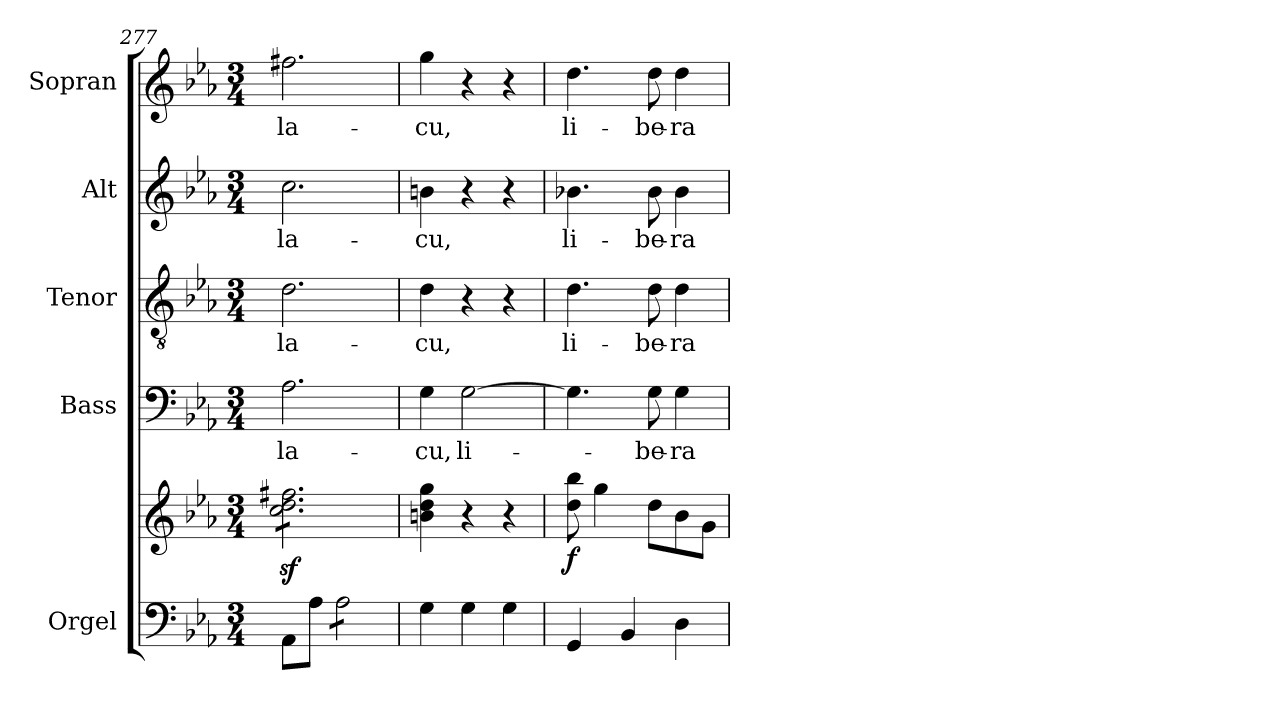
**kern	**kern	**dynam	**kern	**text	**kern	**text	**kern	**text	**kern	**text
*part5	*part5	*part5	*part4	*part4	*part3	*part3	*part2	*part2	*part1	*part1
*staff6	*staff5	*staff5/6	*staff4	*staff4	*staff3	*staff3	*staff2	*staff2	*staff1	*staff1
*I"Orgel	*	*	*I"Bass	*	*I"Tenor	*	*I"Alt	*	*I"Sopran	*
*I'Org.	*	*	*I'B.	*	*I'T.	*	*I'A.	*	*I'S.	*
*clefF4	*clefG2	*	*clefF4	*	*clefGv2	*	*clefG2	*	*clefG2	*
*k[b-e-a-]	*k[b-e-a-]	*	*k[b-e-a-]	*	*k[b-e-a-]	*	*k[b-e-a-]	*	*k[b-e-a-]	*
*E-:	*E-:	*	*E-:	*	*E-:	*	*E-:	*	*E-:	*
*M3/4	*M3/4	*	*M3/4	*	*M3/4	*	*M3/4	*	*M3/4	*
=277	=277	=277	=277	=277	=277	=277	=277	=277	=277	=277
!	!	!	!	!LO:LY:b	!	!LO:LY:b	!	!LO:LY:b	!	!LO:LY:b
*	*tremolo	*	*	*	*	*	*	*	*	*
8AA-\L	8cc\z< 8dd\z< 8ff#X\z<L	.	2.A-\	la-	2.d\	la-	2.cc\	la-	2.ff#X\	la-
8A-\J	8cc\z< 8dd\z< 8ff#X\z<	.	.	.	.	.	.	.	.	.
*tremolo	*	*	*	*	*	*	*	*	*	*
8A-\L	8cc\z< 8dd\z< 8ff#X\z<	.	.	.	.	.	.	.	.	.
8A-\	8cc\z< 8dd\z< 8ff#X\z<	.	.	.	.	.	.	.	.	.
8A-\	8cc\z< 8dd\z< 8ff#X\z<	.	.	.	.	.	.	.	.	.
8A-\J	8cc\z< 8dd\z< 8ff#X\z<J	.	.	.	.	.	.	.	.	.
*	*Xtremolo	*	*	*	*	*	*	*	*	*
*Xtremolo	*	*	*	*	*	*	*	*	*	*
=278	=278	=278	=278	=278	=278	=278	=278	=278	=278	=278
!	!	!	!	!LO:LY:b	!	!LO:LY:b	!	!LO:LY:b	!	!LO:LY:b
4G\	4bn\ 4dd\ 4gg\	.	4G\	-cu,	4d\	-cu,	4bn\	-cu,	4gg\	-cu,
!	!	!	!	!LO:LY:b	!	!	!	!	!	!
4G\	4r	.	[2G\	li-	4r	.	4r	.	4r	.
4G\	4r	.	.	.	4r	.	4r	.	4r	.
=279	=279	=279	=279	=279	=279	=279	=279	=279	=279	=279
!	!	!LO:DY:b	!	!	!	!LO:LY:b	!	!LO:LY:b	!	!LO:LY:b
4GG/	8dd\ 8bb-\	f	4.G\]	.	4.d\	li-	4.b-X\	li-	4.dd\	li-
.	4gg\	.	.	.	.	.	.	.	.	.
4BB-/	.	.	.	.	.	.	.	.	.	.
!	!	!	!	!LO:LY:b	!	!LO:LY:b	!	!LO:LY:b	!	!LO:LY:b
.	8dd\L	.	8G\	-be-	8d\	-be-	8b-\	-be-	8dd\	-be-
!	!	!	!	!LO:LY:b	!	!LO:LY:b	!	!LO:LY:b	!	!LO:LY:b
4D\	8b-\	.	4G\	-ra	4d\	-ra	4b-\	-ra	4dd\	-ra
.	8g\J	.	.	.	.	.	.	.	.	.
=	=	=	=	=	=	=	=	=	=	=
*-	*-	*-	*-	*-	*-	*-	*-	*-	*-	*-
